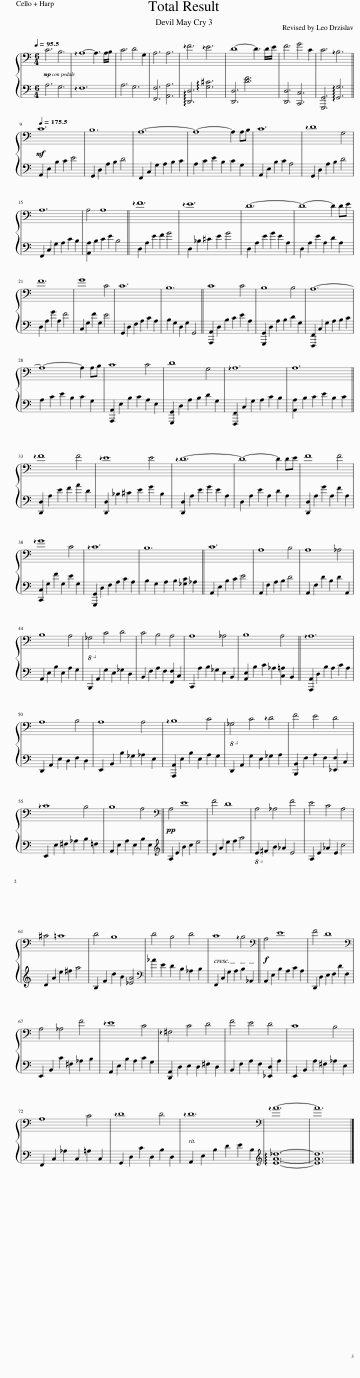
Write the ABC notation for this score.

X:1
%%score { 1 | 2 }
L:1/8
Q:1/4=95
M:6/4
I:linebreak $
K:C
V:1 bass
V:2 bass
V:1
 C6 B,6 | !arpeggio!A,8- A,3 A,/B,/ | C6 D4 G,2 | A,6 A,6 | !arpeggio!F6 !arpeggio!E6 | %5
 D8- D3 D/E/ | F6 G4 C2 | C6 !arpeggio!B,6 ||$[Q:1/4=175]!mf! C12 | B,12 | %10
 A,12- | A,8- A,2 A,B, | C12 | !arpeggio!D8 G,4 |$ A,12 | %15
 A,4 A,8 || !arpeggio!F12 | !arpeggio!E12 | D12- | D8- D2 DE |$ %20
 F12 | G8 C4 | C12 | B,12 || C8 C4 | %25
 B,8 B,4 | A,12- |$ A,8- A,2 A,B, | C8 C4 | D8 G,4 | %30
 !arpeggio!A,12 | A,12 ||$ !arpeggio!F8 F4 | !arpeggio!E8 E4 | !arpeggio!D12- | %35
 D8- D2 DE | F8 F4 |$ !arpeggio!G8 C4 | !arpeggio!C12 | B,12 || %40
 C12 | A,8 B,4 | A,8 _A,4 |$ B,8 A,4 |!8vb(! _G,,4!8vb)! C4 D4 | %45
 C4 B,4 A,4 | A,8 _A,4 | B,8 A,4 || !arpeggio!A,12 |$ A,8 B,4 | %50
 A,8 A,4 | !arpeggio!B,8 C4 |!8vb(! _G,,4!8vb)! C4 !arpeggio!D4 | F4 E4 D4 |$ !arpeggio!C8 B,4 | %55
 B,8 A,4 ||[K:bass] A,4 E8 | F4 D8 | A,4 _A,4 F4 | E4 C4 A,4 |$ %60
 ^C4 =C8 | D4 B,8 | D4 B,4 D4 | C8 !arpeggio!B,4 ||[K:bass] A,4 E8 | %65
 F4 D8 |$[K:bass] A,4 _A,4 F4 | !arpeggio!E8 C4 | !arpeggio!^F,4 C4 D4 | F4 E4 D4 | %70
 C8 B,4 |$ A,8 C4 | !arpeggio!D8 D4 |[Q:1/4=160] !arpeggio!D12[Q:1/4=140][Q:1/4=120] |[K:bass][Q:1/4=80] !arpeggio!A12- | %75
 A12 |] %76
V:2
!ped! A,6!mp! G,6!ped-up! |!ped! !arpeggio!F,12!ped-up! |!ped! A,6 G,6!ped-up! |!ped! [F,,F,]6 [A,,A,]6!ped-up! |!ped! !arpeggio![D,,D,]6 !arpeggio![G,^C]6!ped-up! | %5
!ped! [D,,D,]6 [DF]6!ped-up! |!ped! [D,,D,]6 [C,,C,]6!ped-up! |!ped! [G,,,G,,]6 !arpeggio![G,,G,]6!ped-up! ||$!ped! A,,2 E,2 B,2 C2 E4!ped-up! |!ped! G,,2 D,2 A,2 B,2 D4!ped-up! | %10
!ped! F,,2 C,2 G,2 A,2 B,2 C2 | A,2 C2 E2 B,2 C2 G,2!ped-up! |!ped! A,,2 E,2 B,2 C2 A,4!ped-up! |!ped! G,,2 D,2 A,2 B,2 D4!ped-up! |$!ped! F,,2 C,2 G,2 A,2 C2 B,2!ped-up! | %15
!ped! [A,,A,]2 B,2 C2 E2 B,4!ped-up! ||!ped! D,2 A,2 E2 F2 G4!ped-up! |!ped! D,2 _B,2 ^C2 E2 G4!ped-up! |!ped! D,2 A,2 E2 G2 E2 A,2!ped-up! |!ped! D,2 A,2 E2 A,2 D2 A,2!ped-up! |$ %20
!ped! D,2 A,2 G2 A,2 F4!ped-up! |!ped! C,2 G,2 F2 G,2 E4!ped-up! |!ped! G,,2 D,2 F,2 A,2 C2 A,2!ped-up! |!ped! B,2 G,2 D,2 G,2 G,,4!ped-up! ||!ped! [A,,,A,,]2 D,2 B,2 C2 E2 A,2!ped-up! | %25
!ped! [G,,,G,,]2 D,2 A,2 B,2 D2 G,2!ped-up! |!ped! [F,,,F,,]2 C,2 G,2 A,2 B,2 C2!ped-up! |$ A,2 C2 E2 B,2 C2 G,2 |!ped! [A,,,A,,]2 E,2 B,2 C2 A,2 E,2!ped-up! |!ped! [G,,,G,,]2 D,2 A,2 B,2 D2 G,2!ped-up! | %30
!ped! [F,,,F,,]2 C,2 G,2 A,2 C2 B,2!ped-up! |!ped! [A,,A,]2 B,2 C2 E2 B,2 C2!ped-up! ||$!ped! [D,,D,]2 A,2 E2 F2 A2 D2!ped-up! |!ped! [D,,D,]2 _B,2 ^C2 E2 G2 B,2!ped-up! |!ped! [D,,D,]2 A,2 E2 G2 E2 A,2!ped-up! | %35
 D,2 A,2 E2 A,2 D2 A,2 |!ped! [D,,D,]2 A,2 G2 A,2 F2 A,2!ped-up! |$!ped! [C,,C,]2 G,2 F2 G,2 E2 G,2!ped-up! |!ped! [G,,,G,,]2 D,2 F,2 A,2 C2 A,2!ped-up! |!ped! B,2 G,2 A,2 B,2 [_G,C]2 _A,2!ped-up! || %40
!ped! A,,2 E,2 B,2 C2 E4!ped-up! |!ped! A,,2 F,2 A,2 B,2 D4!ped-up! |!ped! A,,2 F,2 D2 B,2 D2 A,,2!ped-up! |$!ped! A,,2 E,2 B,2 E,2 A,2 G,2!ped-up! |!ped! B,,,2 A,,2 G,2 E,2 _G,2 D,2!ped-up! | %45
!ped! B,,2 F,2 A,2 F,2 [F,,F,]2 C,2!ped-up! |!ped! C,,2 A,2 B,2 _G,2 E,2 B,,2!ped-up! |!ped! [A,,E,]2 B,2 C2 _A,2 [C,=A,]2 B,,2!ped-up! ||!ped! [A,,,A,,]2 D,2 B,2 A,2 C2 A,2!ped-up! |$!ped! D,,2 A,,2 E,2 D,2 F,2 D,2!ped-up! | %50
!ped! E,,2 B,,2 B,2 _G,2 _A,2 E,2!ped-up! |!ped! [A,,,A,,]2 E,2 B,2 E,2 A,2 G,2!ped-up! |!ped! D,,2 A,,2 G,2 E,2 _G,2 A,2!ped-up! |!ped! [B,,,B,,]2 F,2 A,2 F,2 [_E,,F,]2 C,2!ped-up! |$!ped! E,,2 E,2 ^F,2 _A,2 B,2 =F,2!ped-up! | %55
!ped! A,,2 E,2 A,2 E,2 B,2 E,2!ped-up! ||[K:treble]!pp!!ped! A,2 E2 B2 c2 e4!ped-up! |!ped! D2 A2 e2 f2 a4!ped-up! |!8vb(!!ped! E,2!8vb)! ^F2 B2 _A2 E4!ped-up! |!ped! A,2 E2 _A2 E2 c4!ped-up! |$ %60
!ped! D2 A2 e2 ^f2 a4!ped-up! |!ped! B,2 F2 d2 B2 [_EA]4!ped-up! |[K:bass]!ped! _A2 E2 D2 B,2 _A,2 B,2!ped-up! |!ped! F,,2 C,2 G,2 A,2 B,2 _A,,2!ped-up! ||!f!!ped! A,,2 E,2 B,2 A,2 C2 A,2!ped-up! | %65
!ped! D,,2 D,2 E,2 F,2 D2 F,2!ped-up! |$!ped! E,,2 B,,2 C2 ^F,2 _A,2 B,2!ped-up! |!ped! A,,2 E,2 B,2 A,2 C2 G,2!ped-up! |!ped! [D,,A,,]2 D,2 E,2 D,2 ^F,2 D,2!ped-up! |!ped! B,,2 F,2 A,2 F,2 [_E,,D,]2 A,2!ped-up! | %70
!ped! E,,2 B,,2 A,2 ^F,2 _A,2 E,2!ped-up! |$!ped! F,,2 C,2 _A,2 C,2 =A,2 C,2!ped-up! |!ped! G,,2 D,2 C2 D,2 B,2 D,2!ped-up! |!ped! A,,2 E,2 B,2 D2 E2 B,2!ped-up! |[K:treble]!ped! !arpeggio![EA_d]12-!ped-up! | %75
 [EAd]12 |] %76
